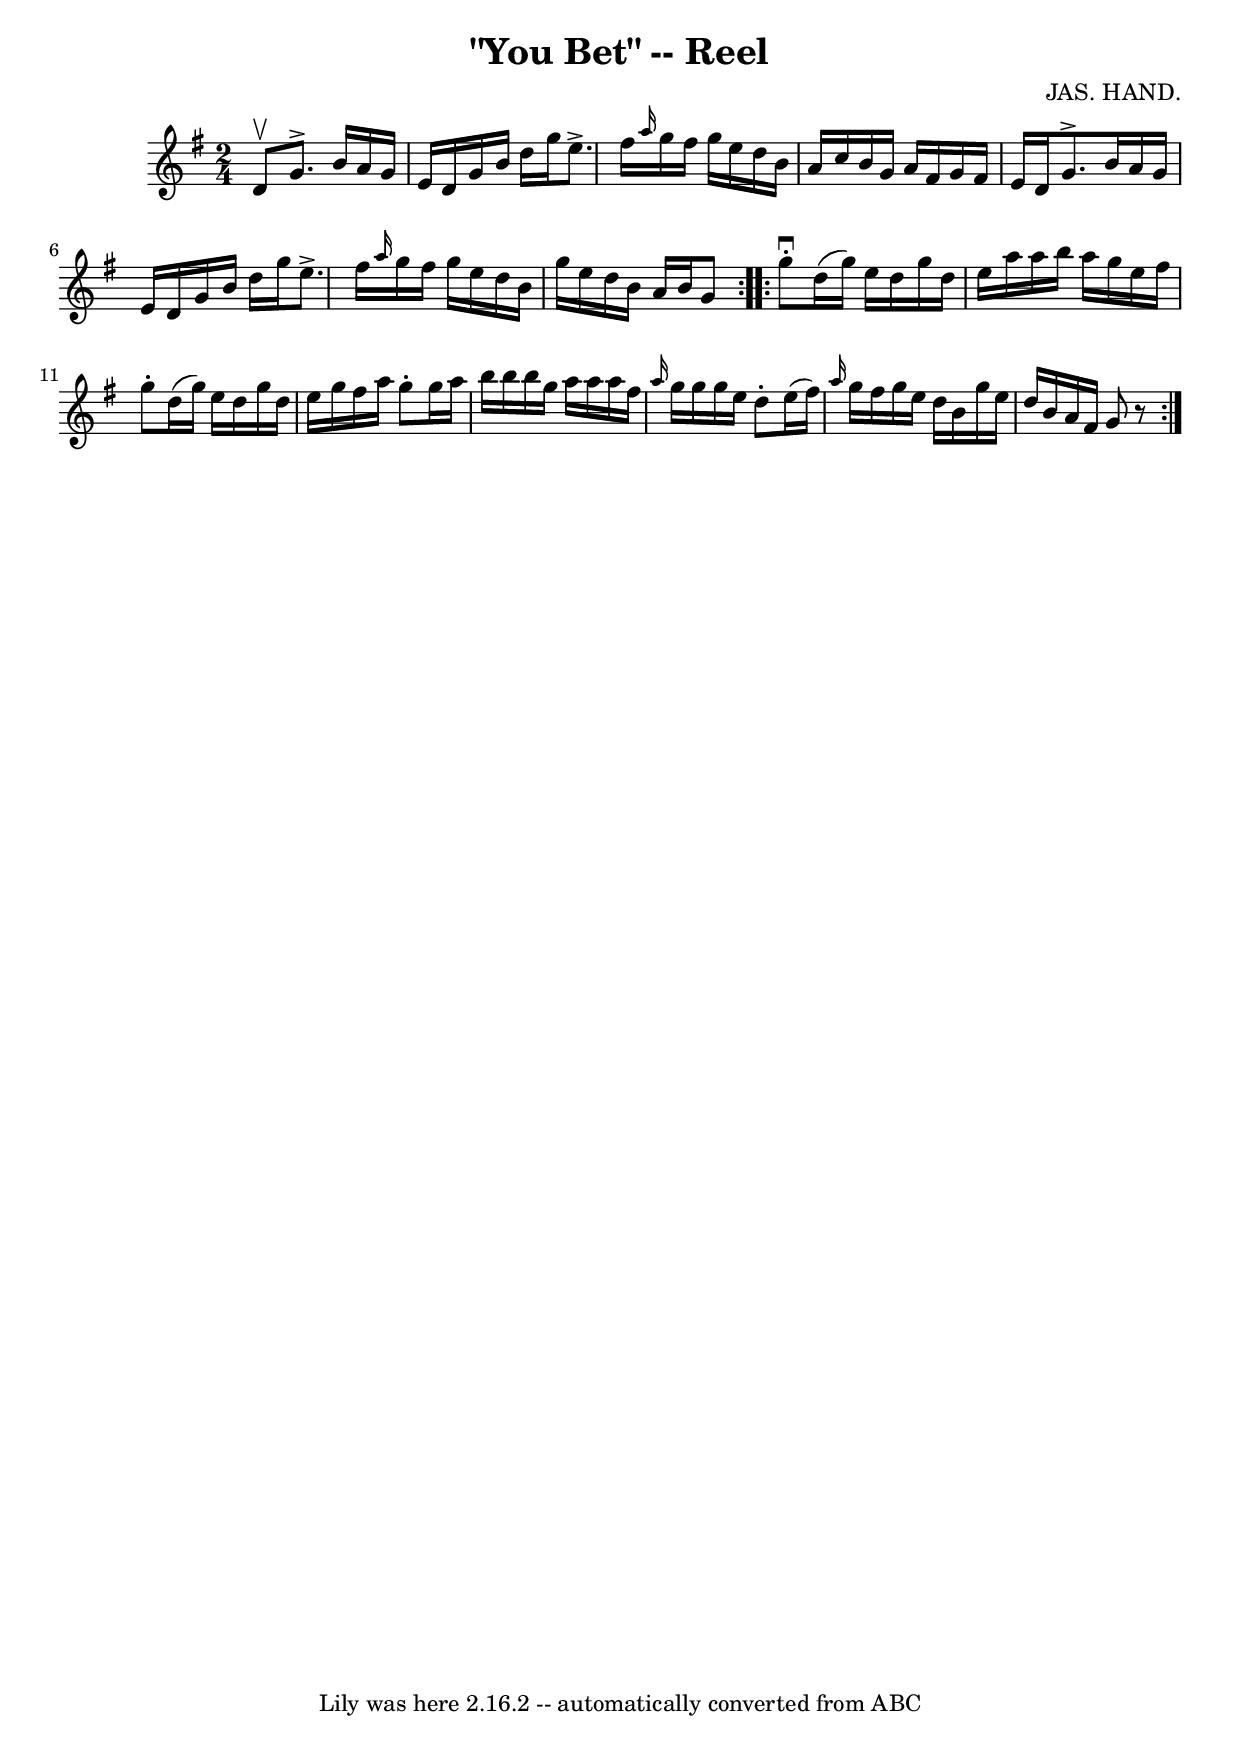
\version "2.16.2"
\include "Mammoth.ily"
\header {
  %% book = "Ryan's Mammoth Collection"
  composer = "JAS. HAND."
  crossRefNumber = "1"
  footnotes = "\\\\141"
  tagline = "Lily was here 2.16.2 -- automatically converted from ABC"
  title = "\"You Bet\" -- Reel"

}
voicedefault =  {



  \repeat volta 2 {

    \time 2/4 
    \key g \major
    d'8^\upbow |
    g'8.^\accent b'16 a'16 
    g'16 e'16 d'16    |
    g'16 b'16 d''16 g''16 e''8. ^\accent fis''16    |
    \grace { a''16  
	   } g''16 fis''16 g''16 
    e''16 d''16 b'16 a'16 c''16    |
    b'16 g'16 a'16   
    fis'16 g'16 fis'16 e'16 d'16    |
    g'8.^\accent b'16  
    a'16 g'16 e'16 d'16    |
    g'16 b'16 d''16 g''16    
    e''8.^\accent fis''16    |
    \grace { a''16  
	   } g''16 fis''16    
    g''16 e''16 d''16 b'16 g''16 e''16    |
    d''16 b'16   
    a'16 b'16 g'8    
  } 
  \repeat volta 2 {
    g''8^\downbow-. d''16 (
    g''16) e''16 d''16 g''16 d''16    |
    e''16 a''16    
    a''16 b''16 a''16 g''16 e''16 fis''16    |
    g''8 -.   
    d''16 (g''16) e''16 d''16 g''16 d''16    |
    e''16    
    g''16 fis''16 a''16 g''8 -. g''16 a''16    |
    b''16    
    b''16 b''16 g''16 a''16 a''16 a''16 fis''16    |
    
    \grace { a''16  
	   } g''16 g''16 g''16 e''16 d''8 -. e''16 (
    fis''16)   |
    \grace { a''16  
	   } g''16 fis''16 g''16    
    e''16 d''16 b'16 g''16 e''16    |
    d''16 b'16 a'16    
    fis'16 g'8    r8 
  }   

}

\score{
  <<

    \context Staff="default"
    {
      \voicedefault 
      
    }

  >>
  \layout {
    
  }
  \midi {
  }

}
